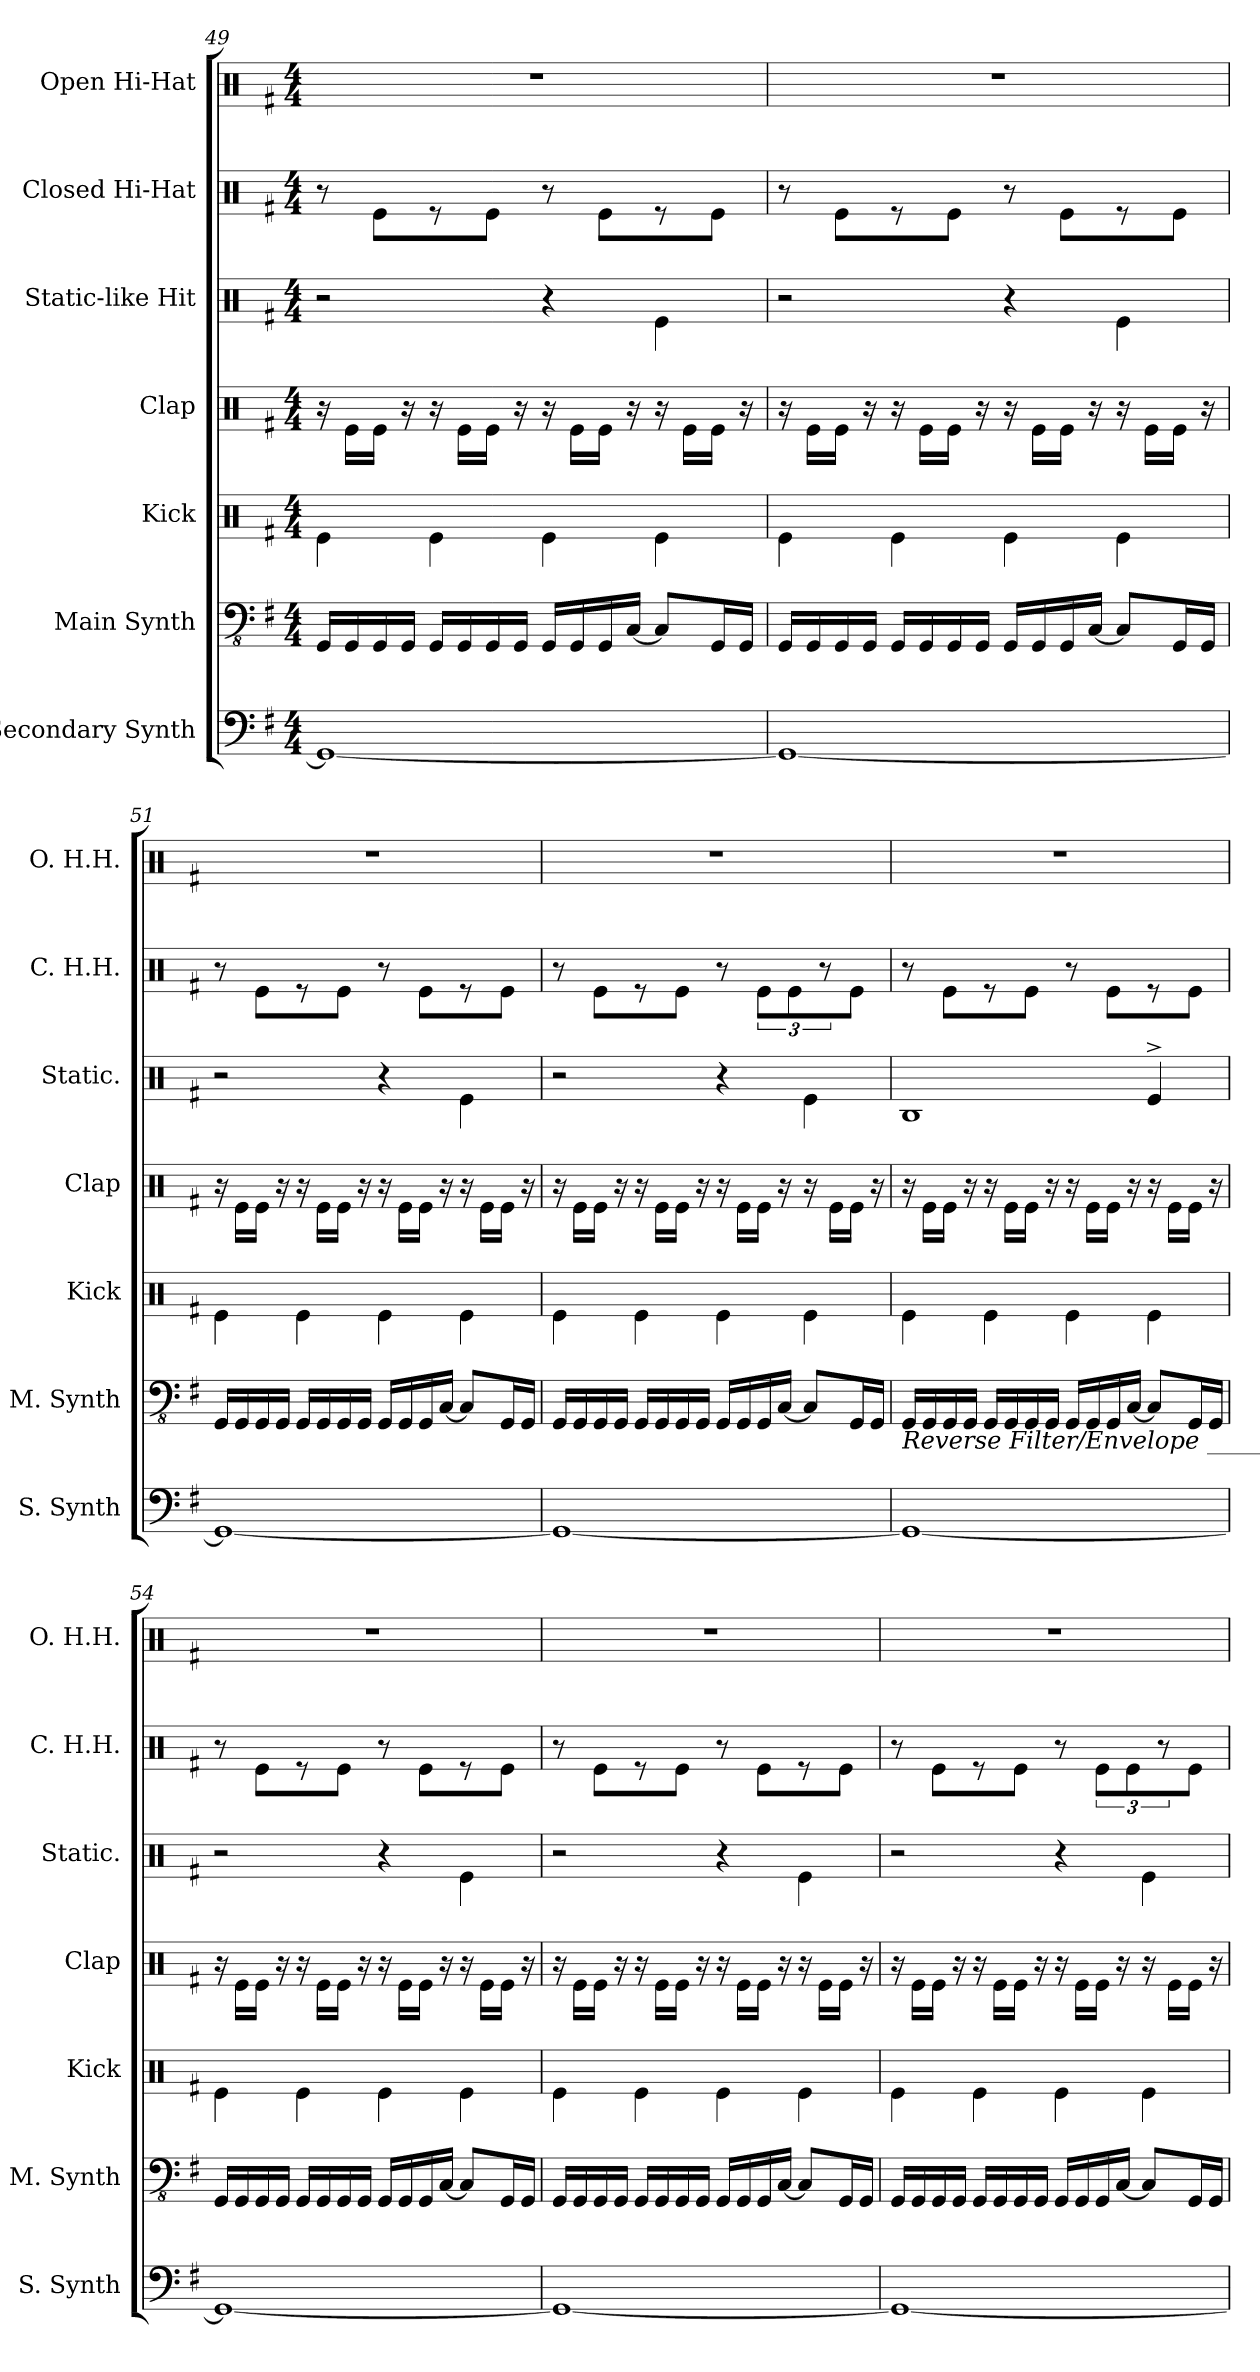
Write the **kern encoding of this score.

**kern	**kern	**kern	**kern	**kern	**kern	**kern
*part7	*part6	*part5	*part4	*part3	*part2	*part1
*staff7	*staff6	*staff5	*staff4	*staff3	*staff2	*staff1
*I"Secondary Synth	*I"Main Synth	*I"Kick	*I"Clap	*I"Static-like Hit	*I"Closed Hi-Hat	*I"Open Hi-Hat
*I'S. Synth	*I'M. Synth	*I'Kick	*I'Clap	*I'Static.	*I'C. H.H.	*I'O. H.H.
*clefF4	*clefFv4	*clefX	*clefX	*clefX	*clefX	*clefX
*k[f#]	*k[f#]	*k[f#]	*k[f#]	*k[f#]	*k[f#]	*k[f#]
*G:	*G:	*G:	*G:	*G:	*G:	*G:
*M4/4	*M4/4	*M4/4	*M4/4	*M4/4	*M4/4	*M4/4
=49	=49	=49	=49	=49	=49	=49
1GG_	16GGG/LL	4Re\	16r	2r	8r	1r
.	16GGG/	.	16Re\LL	.	.	.
.	16GGG/	.	16Re\JJ	.	8Re\L	.
.	16GGG/JJ	.	16r	.	.	.
.	16GGG/LL	4Re\	16r	.	8r	.
.	16GGG/	.	16Re\LL	.	.	.
.	16GGG/	.	16Re\JJ	.	8Re\J	.
.	16GGG/JJ	.	16r	.	.	.
.	16GGG/LL	4Re\	16r	4r	8r	.
.	16GGG/	.	16Re\LL	.	.	.
.	16GGG/	.	16Re\JJ	.	8Re\L	.
.	[16CC/JJ	.	16r	.	.	.
.	8CC/L]	4Re\	16r	4Re\	8r	.
.	.	.	16Re\LL	.	.	.
.	16GGG/L	.	16Re\JJ	.	8Re\J	.
.	16GGG/JJ	.	16r	.	.	.
!!LO:LB:g=z
=50	=50	=50	=50	=50	=50	=50
1GG_	16GGG/LL	4Re\	16r	2r	8r	1r
.	16GGG/	.	16Re\LL	.	.	.
.	16GGG/	.	16Re\JJ	.	8Re\L	.
.	16GGG/JJ	.	16r	.	.	.
.	16GGG/LL	4Re\	16r	.	8r	.
.	16GGG/	.	16Re\LL	.	.	.
.	16GGG/	.	16Re\JJ	.	8Re\J	.
.	16GGG/JJ	.	16r	.	.	.
.	16GGG/LL	4Re\	16r	4r	8r	.
.	16GGG/	.	16Re\LL	.	.	.
.	16GGG/	.	16Re\JJ	.	8Re\L	.
.	[16CC/JJ	.	16r	.	.	.
.	8CC/L]	4Re\	16r	4Re\	8r	.
.	.	.	16Re\LL	.	.	.
.	16GGG/L	.	16Re\JJ	.	8Re\J	.
.	16GGG/JJ	.	16r	.	.	.
=51	=51	=51	=51	=51	=51	=51
1GG_	16GGG/LL	4Re\	16r	2r	8r	1r
.	16GGG/	.	16Re\LL	.	.	.
.	16GGG/	.	16Re\JJ	.	8Re\L	.
.	16GGG/JJ	.	16r	.	.	.
.	16GGG/LL	4Re\	16r	.	8r	.
.	16GGG/	.	16Re\LL	.	.	.
.	16GGG/	.	16Re\JJ	.	8Re\J	.
.	16GGG/JJ	.	16r	.	.	.
.	16GGG/LL	4Re\	16r	4r	8r	.
.	16GGG/	.	16Re\LL	.	.	.
.	16GGG/	.	16Re\JJ	.	8Re\L	.
.	[16CC/JJ	.	16r	.	.	.
.	8CC/L]	4Re\	16r	4Re\	8r	.
.	.	.	16Re\LL	.	.	.
.	16GGG/L	.	16Re\JJ	.	8Re\J	.
.	16GGG/JJ	.	16r	.	.	.
=52	=52	=52	=52	=52	=52	=52
1GG_	16GGG/LL	4Re\	16r	2r	8r	1r
.	16GGG/	.	16Re\LL	.	.	.
.	16GGG/	.	16Re\JJ	.	8Re\L	.
.	16GGG/JJ	.	16r	.	.	.
.	16GGG/LL	4Re\	16r	.	8r	.
.	16GGG/	.	16Re\LL	.	.	.
.	16GGG/	.	16Re\JJ	.	8Re\J	.
.	16GGG/JJ	.	16r	.	.	.
.	16GGG/LL	4Re\	16r	4r	8r	.
.	16GGG/	.	16Re\LL	.	.	.
.	16GGG/	.	16Re\JJ	.	12Re\L	.
.	[16CC/JJ	.	16r	.	.	.
.	.	.	.	.	12Re\	.
.	8CC/L]	4Re\	16r	4Re\	.	.
.	.	.	.	.	12r	.
.	.	.	16Re\LL	.	.	.
.	16GGG/L	.	16Re\JJ	.	8Re\J	.
.	16GGG/JJ	.	16r	.	.	.
=53	=53	=53	=53	=53	=53	=53
*	*	*	*	*^	*	*
!	!LO:TX:b:i:t=Reverse Filter/Envelope ______	!	!	!	!	!	!
1GG_	16GGG/LL	4Re\	16r	2ryy	1RB	8r	1r
.	16GGG/	.	16Re\LL	.	.	.	.
.	16GGG/	.	16Re\JJ	.	.	8Re\L	.
.	16GGG/JJ	.	16r	.	.	.	.
.	16GGG/LL	4Re\	16r	.	.	8r	.
.	16GGG/	.	16Re\LL	.	.	.	.
.	16GGG/	.	16Re\JJ	.	.	8Re\J	.
.	16GGG/JJ	.	16r	.	.	.	.
.	16GGG/LL	4Re\	16r	4ryy	.	8r	.
.	16GGG/	.	16Re\LL	.	.	.	.
.	16GGG/	.	16Re\JJ	.	.	8Re\L	.
.	[16CC/JJ	.	16r	.	.	.	.
.	8CC/L]	4Re\	16r	4Re^>/	.	8r	.
.	.	.	16Re\LL	.	.	.	.
.	16GGG/L	.	16Re\JJ	.	.	8Re\J	.
.	16GGG/JJ	.	16r	.	.	.	.
*	*	*	*	*v	*v	*	*
!!LO:PB:g=z
=54	=54	=54	=54	=54	=54	=54
1GG_	16GGG/LL	4Re\	16r	2r	8r	1r
.	16GGG/	.	16Re\LL	.	.	.
.	16GGG/	.	16Re\JJ	.	8Re\L	.
.	16GGG/JJ	.	16r	.	.	.
.	16GGG/LL	4Re\	16r	.	8r	.
.	16GGG/	.	16Re\LL	.	.	.
.	16GGG/	.	16Re\JJ	.	8Re\J	.
.	16GGG/JJ	.	16r	.	.	.
.	16GGG/LL	4Re\	16r	4r	8r	.
.	16GGG/	.	16Re\LL	.	.	.
.	16GGG/	.	16Re\JJ	.	8Re\L	.
.	[16CC/JJ	.	16r	.	.	.
.	8CC/L]	4Re\	16r	4Re\	8r	.
.	.	.	16Re\LL	.	.	.
.	16GGG/L	.	16Re\JJ	.	8Re\J	.
.	16GGG/JJ	.	16r	.	.	.
=55	=55	=55	=55	=55	=55	=55
1GG_	16GGG/LL	4Re\	16r	2r	8r	1r
.	16GGG/	.	16Re\LL	.	.	.
.	16GGG/	.	16Re\JJ	.	8Re\L	.
.	16GGG/JJ	.	16r	.	.	.
.	16GGG/LL	4Re\	16r	.	8r	.
.	16GGG/	.	16Re\LL	.	.	.
.	16GGG/	.	16Re\JJ	.	8Re\J	.
.	16GGG/JJ	.	16r	.	.	.
.	16GGG/LL	4Re\	16r	4r	8r	.
.	16GGG/	.	16Re\LL	.	.	.
.	16GGG/	.	16Re\JJ	.	8Re\L	.
.	[16CC/JJ	.	16r	.	.	.
.	8CC/L]	4Re\	16r	4Re\	8r	.
.	.	.	16Re\LL	.	.	.
.	16GGG/L	.	16Re\JJ	.	8Re\J	.
.	16GGG/JJ	.	16r	.	.	.
=56	=56	=56	=56	=56	=56	=56
1GG_	16GGG/LL	4Re\	16r	2r	8r	1r
.	16GGG/	.	16Re\LL	.	.	.
.	16GGG/	.	16Re\JJ	.	8Re\L	.
.	16GGG/JJ	.	16r	.	.	.
.	16GGG/LL	4Re\	16r	.	8r	.
.	16GGG/	.	16Re\LL	.	.	.
.	16GGG/	.	16Re\JJ	.	8Re\J	.
.	16GGG/JJ	.	16r	.	.	.
.	16GGG/LL	4Re\	16r	4r	8r	.
.	16GGG/	.	16Re\LL	.	.	.
.	16GGG/	.	16Re\JJ	.	12Re\L	.
.	[16CC/JJ	.	16r	.	.	.
.	.	.	.	.	12Re\	.
.	8CC/L]	4Re\	16r	4Re\	.	.
.	.	.	.	.	12r	.
.	.	.	16Re\LL	.	.	.
.	16GGG/L	.	16Re\JJ	.	8Re\J	.
.	16GGG/JJ	.	16r	.	.	.
=	=	=	=	=	=	=
*-	*-	*-	*-	*-	*-	*-
